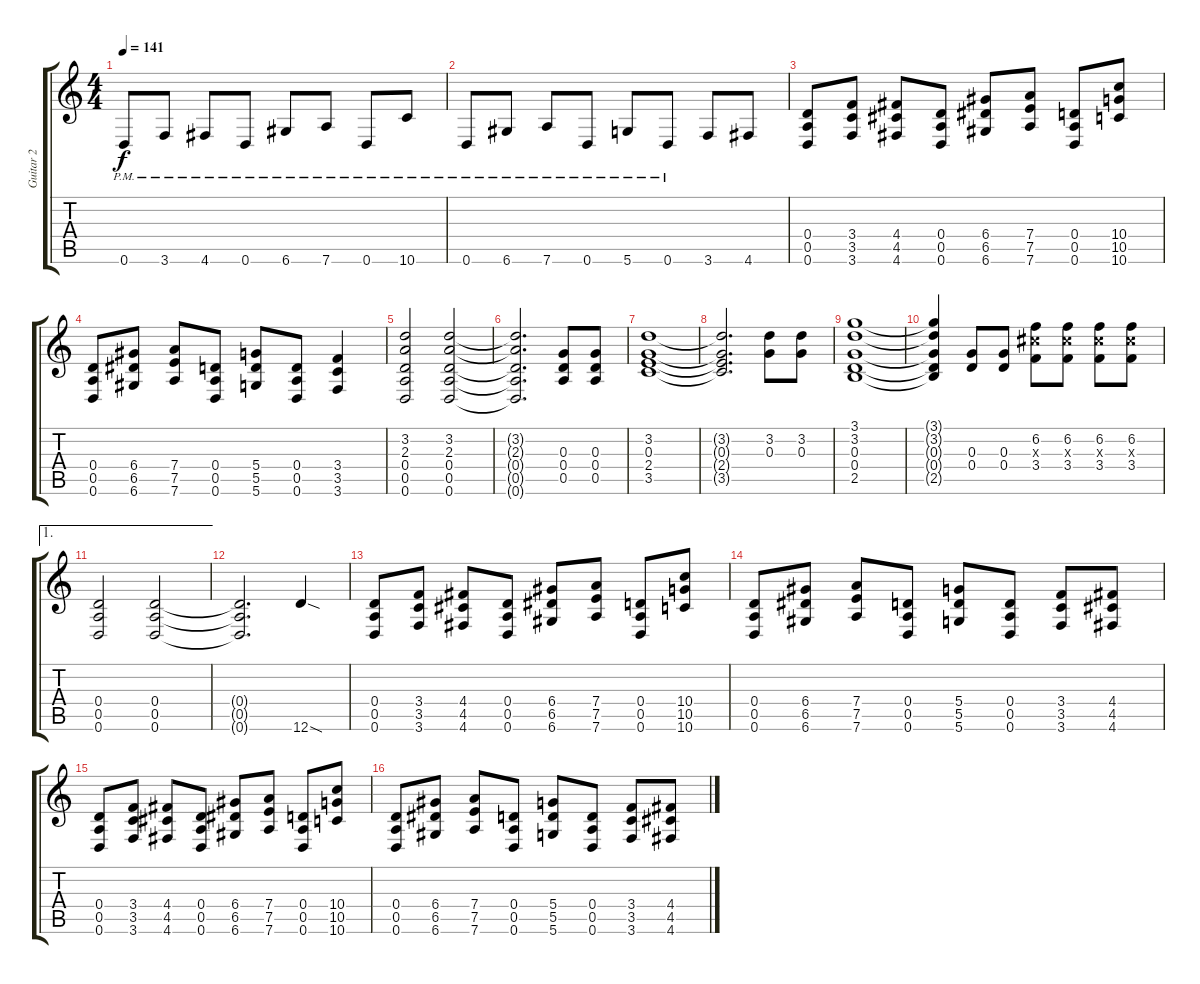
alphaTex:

\track ("Guitar 2" "Guitar 2") {instrument distortionguitar}
\staff {score tabs}
\tuning (E4 B3 G3 D3 A2 D2) {hide}
\ts (4 4)
\tempo 141
\clef g2
\ks c
0.6{pm}.8{dy f} 3.6{pm}.8 4.6{pm}.8 0.6{pm}.8 6.6{pm}.8 7.6{pm}.8 0.6{pm}.8 10.6{pm}.8 |
0.6{pm}.8 6.6{pm}.8 7.6{pm}.8 0.6{pm}.8 5.6{pm}.8 0.6{pm}.8 3.6.8 4.6.8 |
(0.4 0.5 0.6).8 (3.4 3.5 3.6).8 (4.4 4.5 4.6).8 (0.4 0.5 0.6).8 (6.4 6.5 6.6).8 (7.4 7.5 7.6).8 (0.4 0.5 0.6).8 (10.4 10.5 10.6).8 |
(0.4 0.5 0.6).8 (6.4 6.5 6.6).8 (7.4 7.5 7.6).8 (0.4 0.5 0.6).8 (5.4 5.5 5.6).8 (0.4 0.5 0.6).8 (3.4 3.5 3.6).4 |
(3.2 2.3 0.4 0.5 0.6).2 (3.2 2.3 0.4 0.5 0.6).2 |
(3.2{t} 2.3{t} 0.4{t} 0.5{t} 0.6{t}).2{d} (0.3 0.4 0.5).8 (0.3 0.4 0.5).8 |
(3.2 0.3 2.4 3.5).1 |
(3.2{t} 0.3{t} 2.4{t} 3.5{t}).2{d} (3.2 0.3).8 (3.2 0.3).8 |
(3.1 3.2 0.3 0.4 2.5).1 |
(3.1{t} 3.2{t} 0.3{t} 0.4{t} 2.5{t}).4 (0.3 0.4).8 (0.3 0.4).8 (6.2 6.3{x} 3.4).8 (6.2 6.3{x} 3.4).8 (6.2 6.3{x} 3.4).8 (6.2 6.3{x} 3.4).8 |
\ae 1
(0.4 0.5 0.6).2 (0.4 0.5 0.6).2 |
(0.4{t} 0.5{t} 0.6{t}).2{d} 12.6{sod}.4 |
(0.4 0.5 0.6).8 (3.4 3.5 3.6).8 (4.4 4.5 4.6).8 (0.4 0.5 0.6).8 (6.4 6.5 6.6).8 (7.4 7.5 7.6).8 (0.4 0.5 0.6).8 (10.4 10.5 10.6).8 |
(0.4 0.5 0.6).8 (6.4 6.5 6.6).8 (7.4 7.5 7.6).8 (0.4 0.5 0.6).8 (5.4 5.5 5.6).8 (0.4 0.5 0.6).8 (3.4 3.5 3.6).8 (4.4 4.5 4.6).8 |
(0.4 0.5 0.6).8 (3.4 3.5 3.6).8 (4.4 4.5 4.6).8 (0.4 0.5 0.6).8 (6.4 6.5 6.6).8 (7.4 7.5 7.6).8 (0.4 0.5 0.6).8 (10.4 10.5 10.6).8 |
(0.4 0.5 0.6).8 (6.4 6.5 6.6).8 (7.4 7.5 7.6).8 (0.4 0.5 0.6).8 (5.4 5.5 5.6).8 (0.4 0.5 0.6).8 (3.4 3.5 3.6).8 (4.4 4.5 4.6).8
